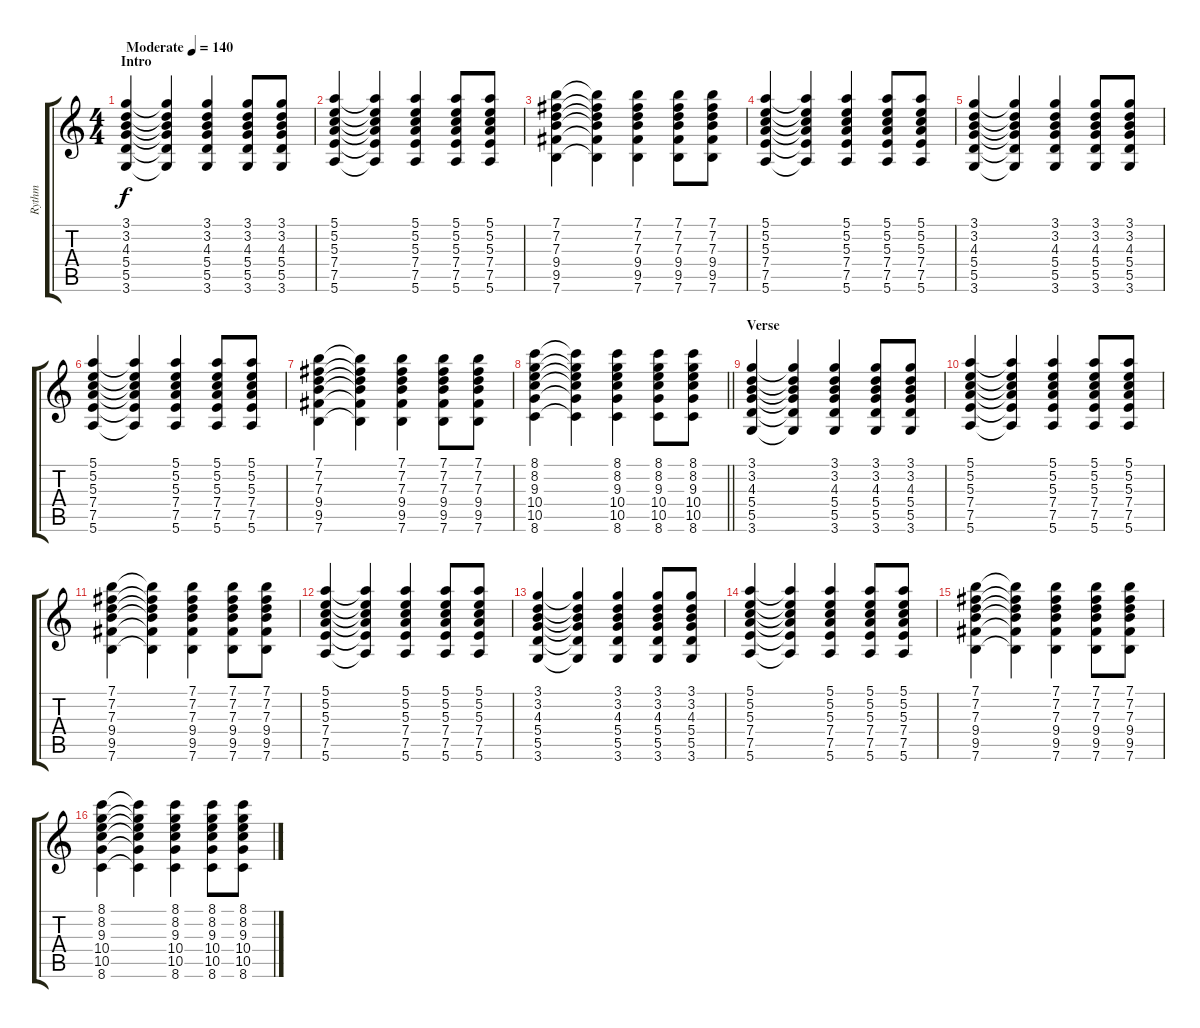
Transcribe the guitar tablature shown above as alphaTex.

\track ("Rythm" "Rythm") {instrument acousticguitarsteel}
\staff {score tabs}
\tuning (E4 B3 G3 D3 A2 E2) {hide}
\ts (4 4)
\section ("" "Intro")
\tempo (140 "Moderate")
\clef g2
\ks c
(3.1 3.2 4.3 5.4 5.5 3.6).4{dy f instrument acousticguitarsteel} (3.1{t} 3.2{t} 4.3{t} 5.4{t} 5.5{t} 3.6{t}).4 (3.1 3.2 4.3 5.4 5.5 3.6).4 (3.1 3.2 4.3 5.4 5.5 3.6).8 (3.1 3.2 4.3 5.4 5.5 3.6).8 |
(5.1 5.2 5.3 7.4 7.5 5.6).4 (5.1{t} 5.2{t} 5.3{t} 7.4{t} 7.5{t} 5.6{t}).4 (5.1 5.2 5.3 7.4 7.5 5.6).4 (5.1 5.2 5.3 7.4 7.5 5.6).8 (5.1 5.2 5.3 7.4 7.5 5.6).8 |
(7.1 7.2 7.3 9.4 9.5 7.6).4 (7.1{t} 7.2{t} 7.3{t} 9.4{t} 9.5{t} 7.6{t}).4 (7.1 7.2 7.3 9.4 9.5 7.6).4 (7.1 7.2 7.3 9.4 9.5 7.6).8 (7.1 7.2 7.3 9.4 9.5 7.6).8 |
(5.1 5.2 5.3 7.4 7.5 5.6).4 (5.1{t} 5.2{t} 5.3{t} 7.4{t} 7.5{t} 5.6{t}).4 (5.1 5.2 5.3 7.4 7.5 5.6).4 (5.1 5.2 5.3 7.4 7.5 5.6).8 (5.1 5.2 5.3 7.4 7.5 5.6).8 |
(3.1 3.2 4.3 5.4 5.5 3.6).4 (3.1{t} 3.2{t} 4.3{t} 5.4{t} 5.5{t} 3.6{t}).4 (3.1 3.2 4.3 5.4 5.5 3.6).4 (3.1 3.2 4.3 5.4 5.5 3.6).8 (3.1 3.2 4.3 5.4 5.5 3.6).8 |
(5.1 5.2 5.3 7.4 7.5 5.6).4 (5.1{t} 5.2{t} 5.3{t} 7.4{t} 7.5{t} 5.6{t}).4 (5.1 5.2 5.3 7.4 7.5 5.6).4 (5.1 5.2 5.3 7.4 7.5 5.6).8 (5.1 5.2 5.3 7.4 7.5 5.6).8 |
(7.1 7.2 7.3 9.4 9.5 7.6).4 (7.1{t} 7.2{t} 7.3{t} 9.4{t} 9.5{t} 7.6{t}).4 (7.1 7.2 7.3 9.4 9.5 7.6).4 (7.1 7.2 7.3 9.4 9.5 7.6).8 (7.1 7.2 7.3 9.4 9.5 7.6).8 |
\barLineRight lightlight
(8.1 8.2 9.3 10.4 10.5 8.6).4 (8.1{t} 8.2{t} 9.3{t} 10.4{t} 10.5{t} 8.6{t}).4 (8.1 8.2 9.3 10.4 10.5 8.6).4 (8.1 8.2 9.3 10.4 10.5 8.6).8 (8.1 8.2 9.3 10.4 10.5 8.6).8 |
\section ("" "Verse")
(3.1 3.2 4.3 5.4 5.5 3.6).4 (3.1{t} 3.2{t} 4.3{t} 5.4{t} 5.5{t} 3.6{t}).4 (3.1 3.2 4.3 5.4 5.5 3.6).4 (3.1 3.2 4.3 5.4 5.5 3.6).8 (3.1 3.2 4.3 5.4 5.5 3.6).8 |
(5.1 5.2 5.3 7.4 7.5 5.6).4 (5.1{t} 5.2{t} 5.3{t} 7.4{t} 7.5{t} 5.6{t}).4 (5.1 5.2 5.3 7.4 7.5 5.6).4 (5.1 5.2 5.3 7.4 7.5 5.6).8 (5.1 5.2 5.3 7.4 7.5 5.6).8 |
(7.1 7.2 7.3 9.4 9.5 7.6).4 (7.1{t} 7.2{t} 7.3{t} 9.4{t} 9.5{t} 7.6{t}).4 (7.1 7.2 7.3 9.4 9.5 7.6).4 (7.1 7.2 7.3 9.4 9.5 7.6).8 (7.1 7.2 7.3 9.4 9.5 7.6).8 |
(5.1 5.2 5.3 7.4 7.5 5.6).4 (5.1{t} 5.2{t} 5.3{t} 7.4{t} 7.5{t} 5.6{t}).4 (5.1 5.2 5.3 7.4 7.5 5.6).4 (5.1 5.2 5.3 7.4 7.5 5.6).8 (5.1 5.2 5.3 7.4 7.5 5.6).8 |
(3.1 3.2 4.3 5.4 5.5 3.6).4 (3.1{t} 3.2{t} 4.3{t} 5.4{t} 5.5{t} 3.6{t}).4 (3.1 3.2 4.3 5.4 5.5 3.6).4 (3.1 3.2 4.3 5.4 5.5 3.6).8 (3.1 3.2 4.3 5.4 5.5 3.6).8 |
(5.1 5.2 5.3 7.4 7.5 5.6).4 (5.1{t} 5.2{t} 5.3{t} 7.4{t} 7.5{t} 5.6{t}).4 (5.1 5.2 5.3 7.4 7.5 5.6).4 (5.1 5.2 5.3 7.4 7.5 5.6).8 (5.1 5.2 5.3 7.4 7.5 5.6).8 |
(7.1 7.2 7.3 9.4 9.5 7.6).4 (7.1{t} 7.2{t} 7.3{t} 9.4{t} 9.5{t} 7.6{t}).4 (7.1 7.2 7.3 9.4 9.5 7.6).4 (7.1 7.2 7.3 9.4 9.5 7.6).8 (7.1 7.2 7.3 9.4 9.5 7.6).8 |
(8.1 8.2 9.3 10.4 10.5 8.6).4 (8.1{t} 8.2{t} 9.3{t} 10.4{t} 10.5{t} 8.6{t}).4 (8.1 8.2 9.3 10.4 10.5 8.6).4 (8.1 8.2 9.3 10.4 10.5 8.6).8 (8.1 8.2 9.3 10.4 10.5 8.6).8
